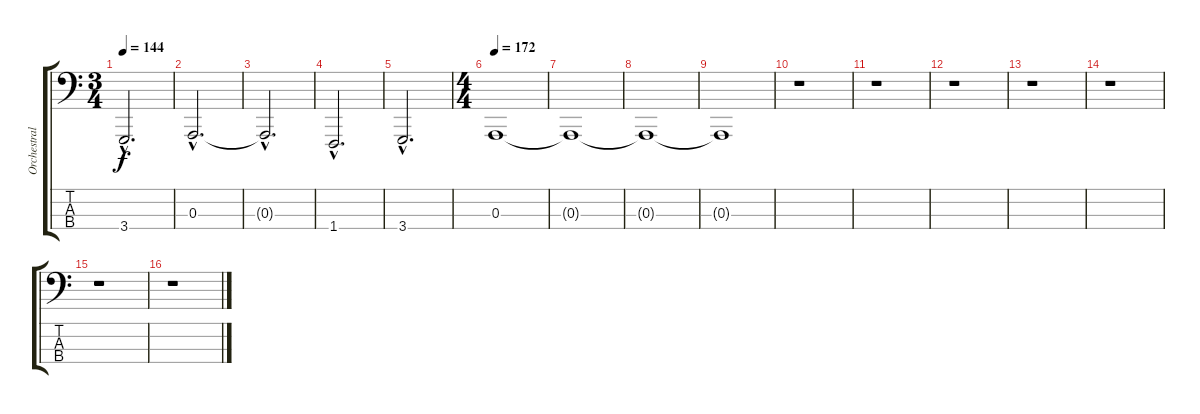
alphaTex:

\track ("Orchestral Bass" "Orchestral") {instrument cello}
\staff {score tabs}
\tuning (G2 D2 A1 E1) {hide}
\ts (3 4)
\tempo 144
\clef f4
\ks c
3.4{hac}.2{d dy f} |
0.3{hac}.2{d} |
0.3{hac t}.2{d} |
1.4{hac}.2{d} |
3.4{hac}.2{d} |
\ts (4 4)
\section ("" "")
\tempo 172
0.3.1{volume 0} |
0.3{t}.1 |
0.3{t}.1 |
0.3{t}.1 |
r.1 |
r.1 |
r.1 |
r.1 |
r.1 |
r.1 |
r.1
